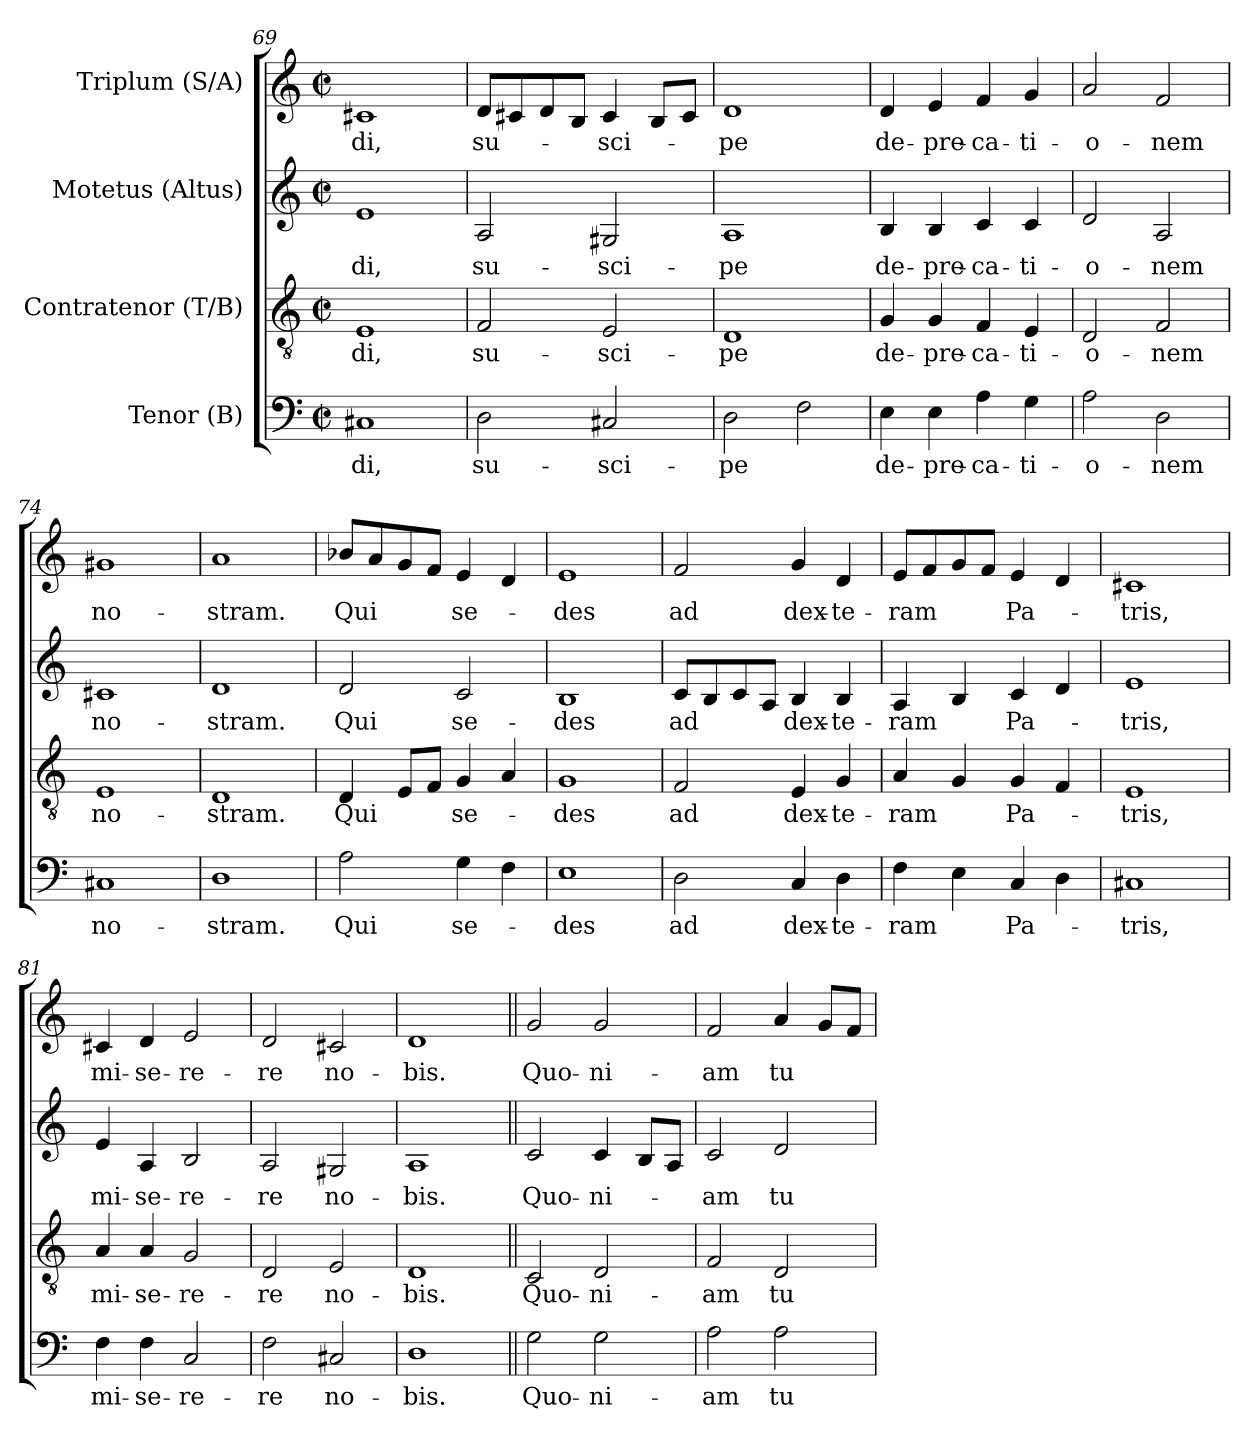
**kern	**text	**kern	**text	**kern	**text	**kern	**text
*part4	*part4	*part3	*part3	*part2	*part2	*part1	*part1
*staff4	*staff4	*staff3	*staff3	*staff2	*staff2	*staff1	*staff1
*I"Tenor  (B)	*	*I"Contratenor       (T/B)	*	*I"Motetus  (Altus)	*	*I"Triplum   (S/A)	*
*clefF4	*	*clefGv2	*	*clefG2	*	*clefG2	*
*k[]	*	*k[]	*	*k[]	*	*k[]	*
*C:	*	*C:	*	*C:	*	*C:	*
*M2/2	*	*M2/2	*	*M2/2	*	*M2/2	*
*met(c|)	*	*met(c|)	*	*met(c|)	*	*met(c|)	*
=69	=69	=69	=69	=69	=69	=69	=69
!	!LO:LY:b	!	!LO:LY:b	!	!LO:LY:b	!	!LO:LY:b
1C#X	-di,	1E	-di,	1e	-di,	1c#X	-di,
!!LO:PB:g=z
=70	=70	=70	=70	=70	=70	=70	=70
!	!LO:LY:b	!	!LO:LY:b	!	!LO:LY:b	!	!LO:LY:b
2D\	su-	2F/	su-	2A/	su-	8d/L	su-
.	.	.	.	.	.	8c#X/	.
.	.	.	.	.	.	8d/	.
.	.	.	.	.	.	8B/J	.
!	!LO:LY:b	!	!LO:LY:b	!	!LO:LY:b	!	!LO:LY:b
2C#X/	-sci-	2E/	-sci-	2G#X/	-sci-	4c#/	-sci-
.	.	.	.	.	.	8B/L	.
.	.	.	.	.	.	8c#/J	.
=71	=71	=71	=71	=71	=71	=71	=71
!	!LO:LY:b	!	!LO:LY:b	!	!LO:LY:b	!	!LO:LY:b
2D\	-pe	1D	-pe	1A	-pe	1d	-pe
2F\	.	.	.	.	.	.	.
=72	=72	=72	=72	=72	=72	=72	=72
!	!LO:LY:b	!	!LO:LY:b	!	!LO:LY:b	!	!LO:LY:b
4E\	de-	4G/	de-	4B/	de-	4d/	de-
!	!LO:LY:b	!	!LO:LY:b	!	!LO:LY:b	!	!LO:LY:b
4E\	-pre-	4G/	-pre-	4B/	-pre-	4e/	-pre-
!	!LO:LY:b	!	!LO:LY:b	!	!LO:LY:b	!	!LO:LY:b
4A\	-ca-	4F/	-ca-	4c/	-ca-	4f/	-ca-
!	!LO:LY:b	!	!LO:LY:b	!	!LO:LY:b	!	!LO:LY:b
4G\	-ti-	4E/	-ti-	4c/	-ti-	4g/	-ti-
=73	=73	=73	=73	=73	=73	=73	=73
!	!LO:LY:b	!	!LO:LY:b	!	!LO:LY:b	!	!LO:LY:b
2A\	-o-	2D/	-o-	2d/	-o-	2a/	-o-
!	!LO:LY:b	!	!LO:LY:b	!	!LO:LY:b	!	!LO:LY:b
2D\	-nem	2F/	-nem	2A/	-nem	2f/	-nem
=74	=74	=74	=74	=74	=74	=74	=74
!	!LO:LY:b	!	!LO:LY:b	!	!LO:LY:b	!	!LO:LY:b
1C#X	no-	1E	no-	1c#X	no-	1g#X	no-
=75	=75	=75	=75	=75	=75	=75	=75
!	!LO:LY:b	!	!LO:LY:b	!	!LO:LY:b	!	!LO:LY:b
1D	-stram.	1D	-stram.	1d	-stram.	1a	-stram.
!!LO:LB:g=z
=76	=76	=76	=76	=76	=76	=76	=76
!	!LO:LY:b	!	!LO:LY:b	!	!LO:LY:b	!	!LO:LY:b
2A\	Qui	4D/	Qui	2d/	Qui	8b-i/L	Qui
.	.	.	.	.	.	8a/	.
.	.	8E/L	.	.	.	8g/	.
.	.	8F/J	.	.	.	8f/J	.
!	!LO:LY:b	!	!LO:LY:b	!	!LO:LY:b	!	!LO:LY:b
4G\	se-	4G/	se-	2c/	se-	4e/	se-
4F\	.	4A/	.	.	.	4d/	.
=77	=77	=77	=77	=77	=77	=77	=77
!	!LO:LY:b	!	!LO:LY:b	!	!LO:LY:b	!	!LO:LY:b
1E	-des	1G	-des	1B	-des	1e	-des
=78	=78	=78	=78	=78	=78	=78	=78
!	!LO:LY:b	!	!LO:LY:b	!	!LO:LY:b	!	!LO:LY:b
2D\	ad	2F/	ad	8c/L	ad	2f/	ad
.	.	.	.	8B/	.	.	.
.	.	.	.	8c/	.	.	.
.	.	.	.	8A/J	.	.	.
!	!LO:LY:b	!	!LO:LY:b	!	!LO:LY:b	!	!LO:LY:b
4C/	dex-	4E/	dex-	4B/	dex-	4g/	dex-
!	!LO:LY:b	!	!LO:LY:b	!	!LO:LY:b	!	!LO:LY:b
4D\	-te-	4G/	-te-	4B/	-te-	4d/	-te-
=79	=79	=79	=79	=79	=79	=79	=79
!	!LO:LY:b	!	!LO:LY:b	!	!LO:LY:b	!	!LO:LY:b
4F\	-ram	4A/	-ram	4A/	-ram	8e/L	-ram
.	.	.	.	.	.	8f/	.
4E\	.	4G/	.	4B/	.	8g/	.
.	.	.	.	.	.	8f/J	.
!	!LO:LY:b	!	!LO:LY:b	!	!LO:LY:b	!	!LO:LY:b
4C/	Pa-	4G/	Pa-	4c/	Pa-	4e/	Pa-
4D\	.	4F/	.	4d/	.	4d/	.
=80	=80	=80	=80	=80	=80	=80	=80
!	!LO:LY:b	!	!LO:LY:b	!	!LO:LY:b	!	!LO:LY:b
1C#X	-tris,	1E	-tris,	1e	-tris,	1c#X	-tris,
=81	=81	=81	=81	=81	=81	=81	=81
!	!LO:LY:b	!	!LO:LY:b	!	!LO:LY:b	!	!LO:LY:b
4F\	mi-	4A/	mi-	4e/	mi-	4c#X/	mi-
!	!LO:LY:b	!	!LO:LY:b	!	!LO:LY:b	!	!LO:LY:b
4F\	-se-	4A/	-se-	4A/	-se-	4d/	-se-
!	!LO:LY:b	!	!LO:LY:b	!	!LO:LY:b	!	!LO:LY:b
2C/	-re-	2G/	-re-	2B/	-re-	2e/	-re-
!!LO:LB:g=z
=82	=82	=82	=82	=82	=82	=82	=82
!	!LO:LY:b	!	!LO:LY:b	!	!LO:LY:b	!	!LO:LY:b
2F\	-re	2D/	-re	2A/	-re	2d/	-re
!	!LO:LY:b	!	!LO:LY:b	!	!LO:LY:b	!	!LO:LY:b
2C#X/	no-	2E/	no-	2G#X/	no-	2c#X/	no-
=83	=83	=83	=83	=83	=83	=83	=83
!	!LO:LY:b	!	!LO:LY:b	!	!LO:LY:b	!	!LO:LY:b
1D	-bis.	1D	-bis.	1A	-bis.	1d	-bis.
=84||	=84||	=84||	=84||	=84||	=84||	=84||	=84||
!	!LO:LY:b	!	!LO:LY:b	!	!LO:LY:b	!	!LO:LY:b
2G\	Quo-	2C/	Quo-	2c/	Quo-	2g/	Quo-
!	!LO:LY:b	!	!LO:LY:b	!	!LO:LY:b	!	!LO:LY:b
2G\	-ni-	2D/	-ni-	4c/	-ni-	2g/	-ni-
.	.	.	.	8B/L	.	.	.
.	.	.	.	8A/J	.	.	.
=85	=85	=85	=85	=85	=85	=85	=85
!	!LO:LY:b	!	!LO:LY:b	!	!LO:LY:b	!	!LO:LY:b
2A\	-am	2F/	-am	2c/	-am	2f/	-am
!	!LO:LY:b	!	!LO:LY:b	!	!LO:LY:b	!	!LO:LY:b
2A\	tu	2D/	tu	2d/	tu	4a/	tu
.	.	.	.	.	.	8g/L	.
.	.	.	.	.	.	8f/J	.
=	=	=	=	=	=	=	=
*-	*-	*-	*-	*-	*-	*-	*-
